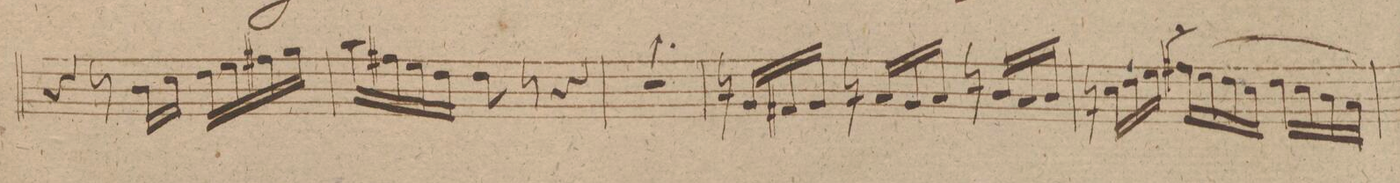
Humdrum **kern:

**kern	**dynam
*I"Clarinetto 1mo in. A.	*
*clefG2	*
*k[f#c#g#]	*
*M3/4	*
4r	.
8r	.
16g#\LL	.
16a\JJ	.
16b\LL	.
16cc#\	.
16dd#X\	.
16ee\JJ	.
=37	=37
*16\left	*
16ff#\LL	.
*16\right	*
16dd#X\	.
16cc#\	.
16b\JJ	.
8b\	.
8r	.
4r	.
=38	=38
2.r	.
=39	=39
16r	.
16e/LL	.
16d#X/	.
16e/JJ	.
16r	.
16f#/LL	.
16e/	.
16f#/JJ	.
16r	.
16g#/LL	.
16f#/	.
16g#/JJ	.
=40	=40
16r	.
16a/LL	.
16b\	.
16cc#\JJ	.
(>16dd#X\^LL	.
16cc#\	.
16b\	.
16a\JJ	.
16b\LL	.
16a\	.
16g#\	.
16f#\JJ)	.
=	=
2.ryy	.
=41	=41
*-	*-
